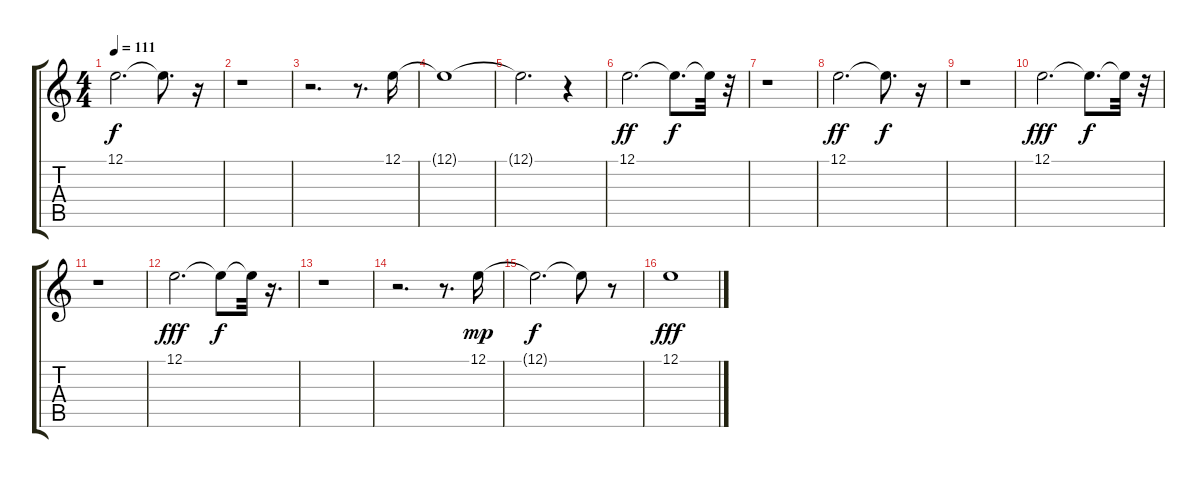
\track "" {instrument synthstrings1}
\staff {score tabs}
\tuning (E4 B3 G3 D3 A2 E2) {hide}
\ts (4 4)
\tempo 111
\clef g2
\ks c
12.1{t}.2{d dy f} 12.1{t}.8{d} r.16 |
r.1 |
r.2{d} r.8{d} 12.1.16 |
12.1{t}.1 |
12.1{t}.2{d} r.4 |
12.1.2{d dy ff} 12.1{t}.8{d dy f} 12.1{t}.32 r.32 |
r.1 |
12.1.2{d dy ff} 12.1{t}.8{d dy f} r.16 |
r.1 |
12.1.2{d dy fff} 12.1{t}.8{d dy f} 12.1{t}.32 r.32 |
r.1 |
12.1.2{d dy fff} 12.1{t}.8{dy f} 12.1{t}.32 r.16{d} |
r.1 |
r.2{d} r.8{d} 12.1.16{dy mp} |
12.1{t}.2{d dy f} 12.1{t}.8 r.8 |
12.1.1{dy fff}
